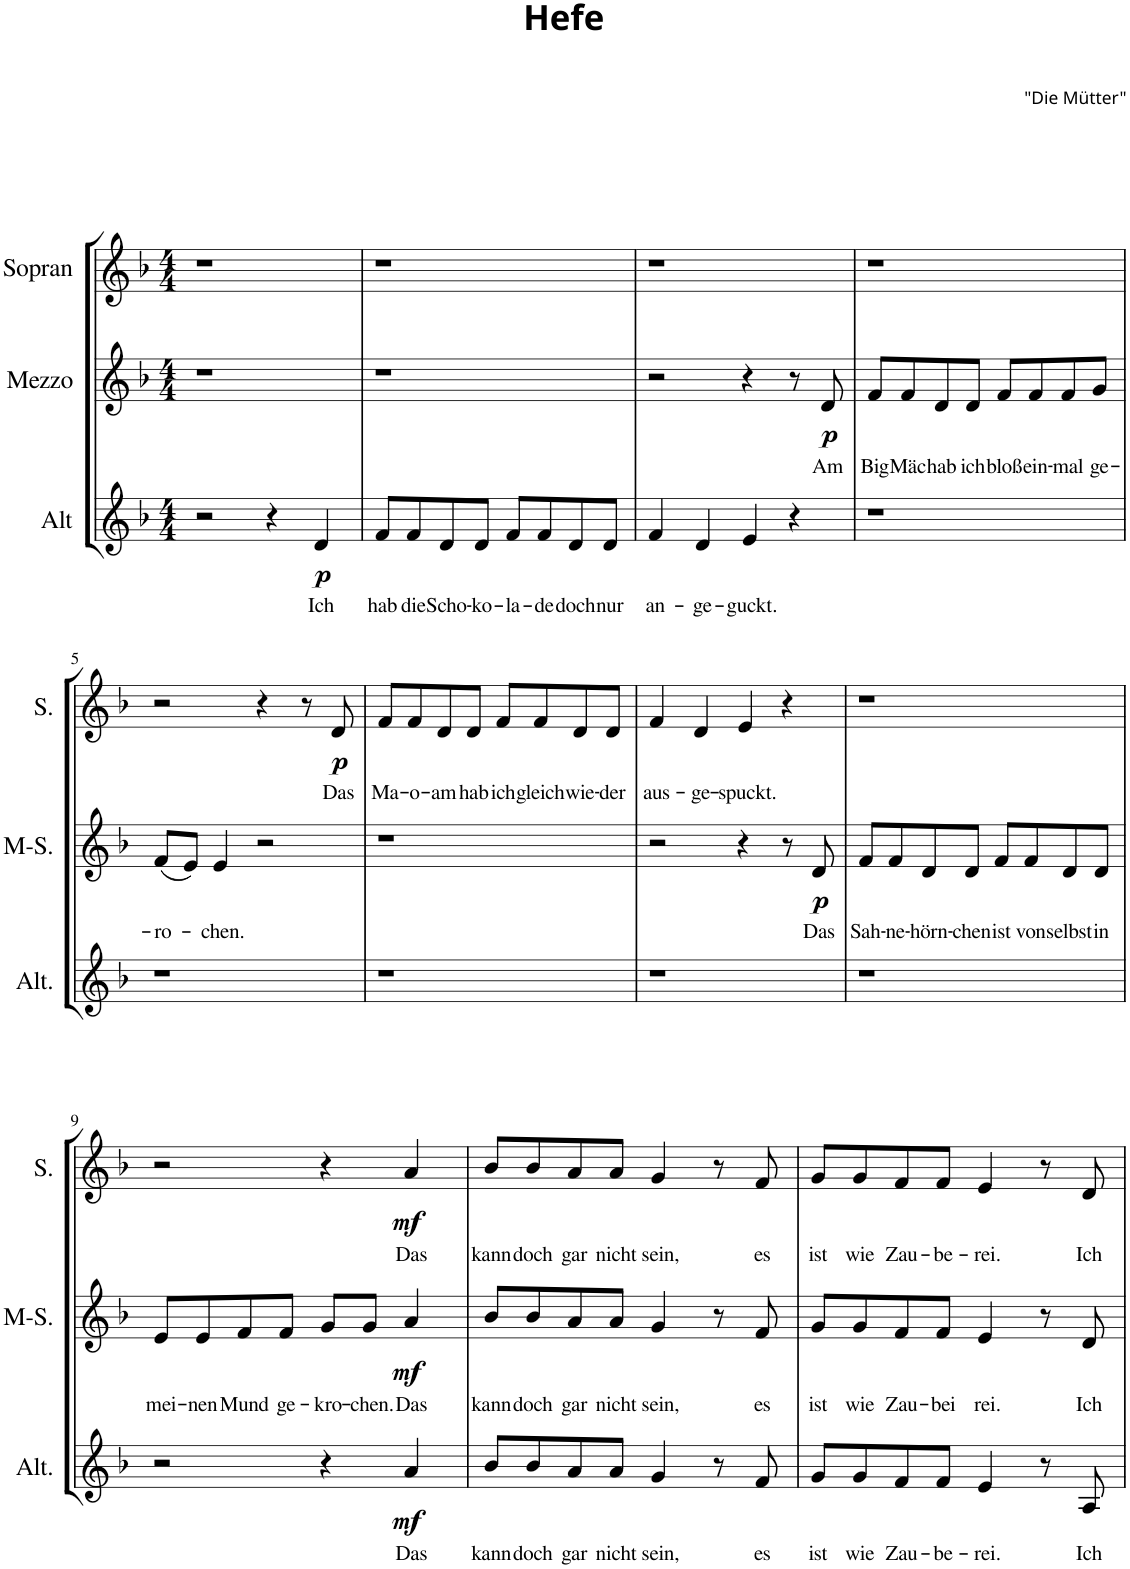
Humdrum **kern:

**kern	**text	**dynam	**kern	**text	**dynam	**kern	**text	**dynam
*part3	*part3	*part3	*part2	*part2	*part2	*part1	*part1	*part1
*staff3	*staff3	*staff3	*staff2	*staff2	*staff2	*staff1	*staff1	*staff1
*I"Alt	*	*	*I"Mezzo	*	*	*I"Sopran	*	*
*I'Alt.	*	*	*	*	*	*I'S.	*	*
*clefG2	*	*	*clefG2	*	*	*clefG2	*	*
*k[b-]	*	*	*k[b-]	*	*	*k[b-]	*	*
*F:	*	*	*F:	*	*	*F:	*	*
*M4/4	*	*	*M4/4	*	*	*M4/4	*	*
=1	=1	=1	=1	=1	=1	=1	=1	=1
2r	.	.	1r	.	.	1r	.	.
4r	.	.	.	.	.	.	.	.
!	!LO:LY:b	!LO:DY:b	!	!	!	!	!	!
4d/	Ich	p	.	.	.	.	.	.
=2	=2	=2	=2	=2	=2	=2	=2	=2
!	!LO:LY:b	!	!	!	!	!	!	!
8f/L	hab	.	1r	.	.	1r	.	.
!	!LO:LY:b	!	!	!	!	!	!	!
8f/	die	.	.	.	.	.	.	.
!	!LO:LY:b	!	!	!	!	!	!	!
8d/	Scho-	.	.	.	.	.	.	.
!	!LO:LY:b	!	!	!	!	!	!	!
8d/J	-ko-	.	.	.	.	.	.	.
!	!LO:LY:b	!	!	!	!	!	!	!
8f/L	-la-	.	.	.	.	.	.	.
!	!LO:LY:b	!	!	!	!	!	!	!
8f/	-de	.	.	.	.	.	.	.
!	!LO:LY:b	!	!	!	!	!	!	!
8d/	doch	.	.	.	.	.	.	.
!	!LO:LY:b	!	!	!	!	!	!	!
8d/J	nur	.	.	.	.	.	.	.
=3	=3	=3	=3	=3	=3	=3	=3	=3
!	!LO:LY:b	!	!	!	!	!	!	!
4f/	an-	.	2r	.	.	1r	.	.
!	!LO:LY:b	!	!	!	!	!	!	!
4d/	-ge-	.	.	.	.	.	.	.
!	!LO:LY:b	!	!	!	!	!	!	!
4e/	-guckt.	.	4r	.	.	.	.	.
4r	.	.	8r	.	.	.	.	.
!	!	!	!	!LO:LY:b	!LO:DY:b	!	!	!
.	.	.	8d/	Am	p	.	.	.
=4	=4	=4	=4	=4	=4	=4	=4	=4
!	!	!	!	!LO:LY:b	!	!	!	!
1r	.	.	8f/L	Big	.	1r	.	.
!	!	!	!	!LO:LY:b	!	!	!	!
.	.	.	8f/	Mäc	.	.	.	.
!	!	!	!	!LO:LY:b	!	!	!	!
.	.	.	8d/	hab	.	.	.	.
!	!	!	!	!LO:LY:b	!	!	!	!
.	.	.	8d/J	ich	.	.	.	.
!	!	!	!	!LO:LY:b	!	!	!	!
.	.	.	8f/L	bloß	.	.	.	.
!	!	!	!	!LO:LY:b	!	!	!	!
.	.	.	8f/	ein-	.	.	.	.
!	!	!	!	!LO:LY:b	!	!	!	!
.	.	.	8f/	-mal	.	.	.	.
!	!	!	!	!LO:LY:b	!	!	!	!
.	.	.	8g/J	ge-	.	.	.	.
!!LO:LB:g=z
=5	=5	=5	=5	=5	=5	=5	=5	=5
!	!	!	!	!LO:LY:b	!	!	!	!
1r	.	.	(8f/L	-ro-	.	2r	.	.
.	.	.	8e/J)	.	.	.	.	.
!	!	!	!	!LO:LY:b	!	!	!	!
.	.	.	4e/	-chen.	.	.	.	.
.	.	.	2r	.	.	4r	.	.
.	.	.	.	.	.	8r	.	.
!	!	!	!	!	!	!	!LO:LY:b	!LO:DY:b
.	.	.	.	.	.	8d/	Das	p
=6	=6	=6	=6	=6	=6	=6	=6	=6
!	!	!	!	!	!	!	!LO:LY:b	!
1r	.	.	1r	.	.	8f/L	Ma-	.
!	!	!	!	!	!	!	!LO:LY:b	!
.	.	.	.	.	.	8f/	-o-	.
!	!	!	!	!	!	!	!LO:LY:b	!
.	.	.	.	.	.	8d/	-am	.
!	!	!	!	!	!	!	!LO:LY:b	!
.	.	.	.	.	.	8d/J	hab	.
!	!	!	!	!	!	!	!LO:LY:b	!
.	.	.	.	.	.	8f/L	ich	.
!	!	!	!	!	!	!	!LO:LY:b	!
.	.	.	.	.	.	8f/	gleich	.
!	!	!	!	!	!	!	!LO:LY:b	!
.	.	.	.	.	.	8d/	wie-	.
!	!	!	!	!	!	!	!LO:LY:b	!
.	.	.	.	.	.	8d/J	-der	.
=7	=7	=7	=7	=7	=7	=7	=7	=7
!	!	!	!	!	!	!	!LO:LY:b	!
1r	.	.	2r	.	.	4f/	aus-	.
!	!	!	!	!	!	!	!LO:LY:b	!
.	.	.	.	.	.	4d/	-ge-	.
!	!	!	!	!	!	!	!LO:LY:b	!
.	.	.	4r	.	.	4e/	-spuckt.	.
.	.	.	8r	.	.	4r	.	.
!	!	!	!	!LO:LY:b	!LO:DY:b	!	!	!
.	.	.	8d/	Das	p	.	.	.
=8	=8	=8	=8	=8	=8	=8	=8	=8
!	!	!	!	!LO:LY:b	!	!	!	!
1r	.	.	8f/L	Sah-	.	1r	.	.
!	!	!	!	!LO:LY:b	!	!	!	!
.	.	.	8f/	-ne-	.	.	.	.
!	!	!	!	!LO:LY:b	!	!	!	!
.	.	.	8d/	-hörn-	.	.	.	.
!	!	!	!	!LO:LY:b	!	!	!	!
.	.	.	8d/J	-chen	.	.	.	.
!	!	!	!	!LO:LY:b	!	!	!	!
.	.	.	8f/L	ist	.	.	.	.
!	!	!	!	!LO:LY:b	!	!	!	!
.	.	.	8f/	von	.	.	.	.
!	!	!	!	!LO:LY:b	!	!	!	!
.	.	.	8d/	selbst	.	.	.	.
!	!	!	!	!LO:LY:b	!	!	!	!
.	.	.	8d/J	in	.	.	.	.
!!LO:LB:g=z
=9	=9	=9	=9	=9	=9	=9	=9	=9
!	!	!	!	!LO:LY:b	!	!	!	!
2r	.	.	8e/L	mei-	.	2r	.	.
!	!	!	!	!LO:LY:b	!	!	!	!
.	.	.	8e/	-nen	.	.	.	.
!	!	!	!	!LO:LY:b	!	!	!	!
.	.	.	8f/	Mund	.	.	.	.
!	!	!	!	!LO:LY:b	!	!	!	!
.	.	.	8f/J	ge-	.	.	.	.
!	!	!	!	!LO:LY:b	!	!	!	!
4r	.	.	8g/L	-kro-	.	4r	.	.
!	!	!	!	!LO:LY:b	!	!	!	!
.	.	.	8g/J	-chen.	.	.	.	.
!	!LO:LY:b	!LO:DY:b	!	!LO:LY:b	!LO:DY:b	!	!LO:LY:b	!LO:DY:b
4a/	Das	mf	4a/	Das	mf	4a/	Das	mf
=10	=10	=10	=10	=10	=10	=10	=10	=10
!	!LO:LY:b	!	!	!LO:LY:b	!	!	!LO:LY:b	!
8b-/L	kann	.	8b-/L	kann	.	8b-/L	kann	.
!	!LO:LY:b	!	!	!LO:LY:b	!	!	!LO:LY:b	!
8b-/	doch	.	8b-/	doch	.	8b-/	doch	.
!	!LO:LY:b	!	!	!LO:LY:b	!	!	!LO:LY:b	!
8a/	gar	.	8a/	gar	.	8a/	gar	.
!	!LO:LY:b	!	!	!LO:LY:b	!	!	!LO:LY:b	!
8a/J	nicht	.	8a/J	nicht	.	8a/J	nicht	.
!	!LO:LY:b	!	!	!LO:LY:b	!	!	!LO:LY:b	!
4g/	sein,	.	4g/	sein,	.	4g/	sein,	.
8r	.	.	8r	.	.	8r	.	.
!	!LO:LY:b	!	!	!LO:LY:b	!	!	!LO:LY:b	!
8f/	es	.	8f/	es	.	8f/	es	.
=11	=11	=11	=11	=11	=11	=11	=11	=11
!	!LO:LY:b	!	!	!LO:LY:b	!	!	!LO:LY:b	!
8g/L	ist	.	8g/L	ist	.	8g/L	ist	.
!	!LO:LY:b	!	!	!LO:LY:b	!	!	!LO:LY:b	!
8g/	wie	.	8g/	wie	.	8g/	wie	.
!	!LO:LY:b	!	!	!LO:LY:b	!	!	!LO:LY:b	!
8f/	Zau-	.	8f/	Zau-	.	8f/	Zau-	.
!	!LO:LY:b	!	!	!LO:LY:b	!	!	!LO:LY:b	!
8f/J	-be-	.	8f/J	-bei	.	8f/J	-be-	.
!	!LO:LY:b	!	!	!LO:LY:b	!	!	!LO:LY:b	!
4e/	-rei.	.	4e/	rei.	.	4e/	-rei.	.
8r	.	.	8r	.	.	8r	.	.
!	!LO:LY:b	!	!	!LO:LY:b	!	!	!LO:LY:b	!
8A/	Ich	.	8d/	Ich	.	8d/	Ich	.
=	=	=	=	=	=	=	=	=
*-	*-	*-	*-	*-	*-	*-	*-	*-
